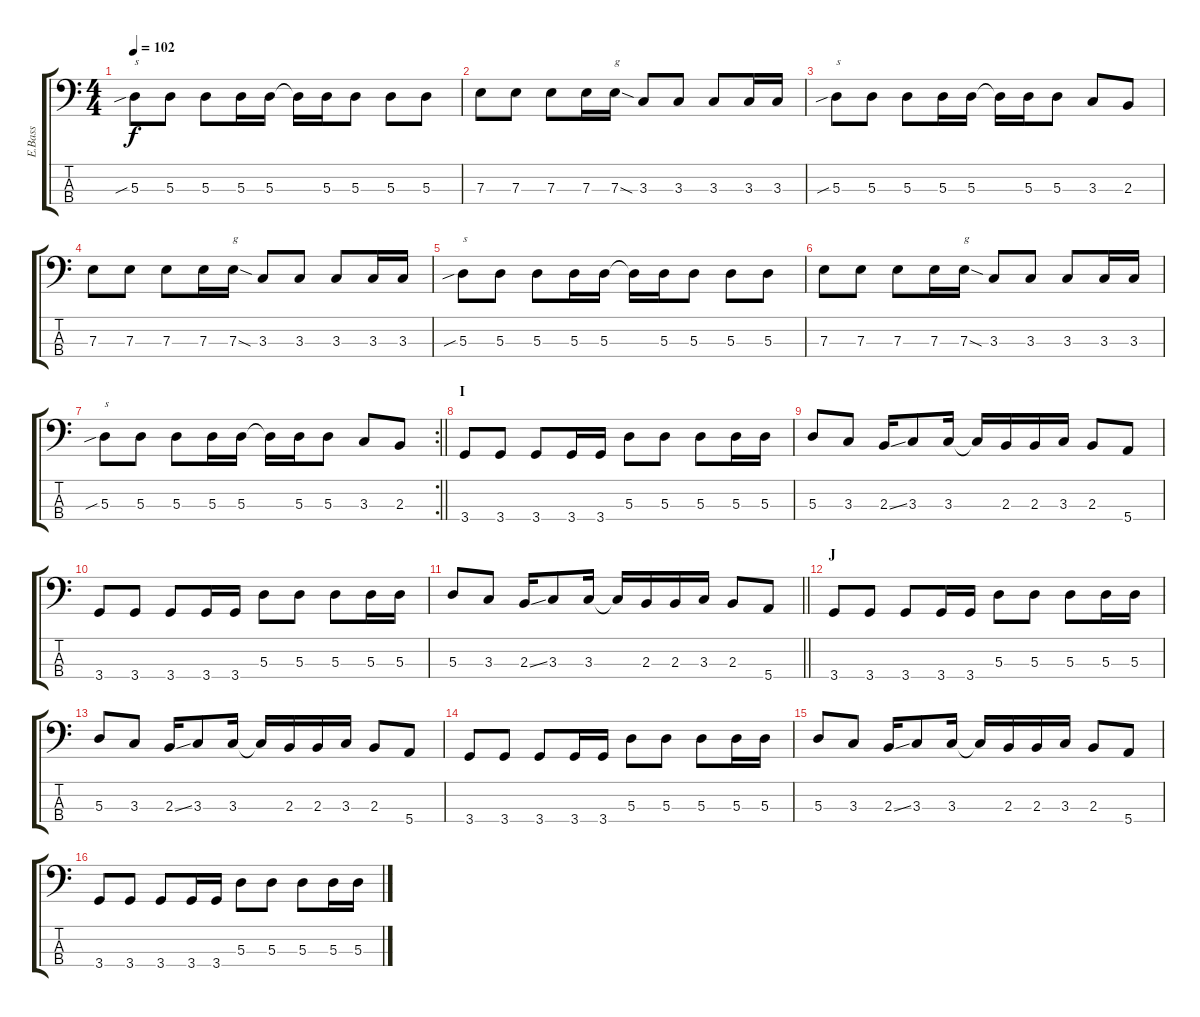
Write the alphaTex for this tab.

\track ("E.Bass" "E.Bass") {instrument electricbassfinger}
\staff {score tabs}
\tuning (G2 D2 A1 E1) {hide}
\ts (4 4)
\tempo 102
\clef f4
\ks c
5.3{sib}.8{txt "s" dy f} 5.3.8 5.3.8 5.3.16 5.3.16 5.3{t}.16 5.3.16 5.3.8 5.3.8 5.3.8 |
7.3.8 7.3.8 7.3.8 7.3.16 7.3{sod}.16{txt "g"} 3.3.8 3.3.8 3.3.8 3.3.16 3.3.16 |
5.3{sib}.8{txt "s"} 5.3.8 5.3.8 5.3.16 5.3.16 5.3{t}.16 5.3.16 5.3.8 3.3.8 2.3.8 |
7.3.8 7.3.8 7.3.8 7.3.16 7.3{sod}.16{txt "g"} 3.3.8 3.3.8 3.3.8 3.3.16 3.3.16 |
5.3{sib}.8{txt "s"} 5.3.8 5.3.8 5.3.16 5.3.16 5.3{t}.16 5.3.16 5.3.8 5.3.8 5.3.8 |
7.3.8 7.3.8 7.3.8 7.3.16 7.3{sod}.16{txt "g"} 3.3.8 3.3.8 3.3.8 3.3.16 3.3.16 |
\rc 2
\barLineRight lightlight
5.3{sib}.8{txt "s"} 5.3.8 5.3.8 5.3.16 5.3.16 5.3{t}.16 5.3.16 5.3.8 3.3.8 2.3.8 |
\section ("" "I")
3.4.8 3.4.8 3.4.8 3.4.16 3.4.16 5.3.8 5.3.8 5.3.8 5.3.16 5.3.16 |
5.3.8 3.3.8 2.3{ss}.16 3.3.8 3.3.16 3.3{t}.16 2.3.16 2.3.16 3.3.16 2.3.8 5.4.8 |
3.4.8 3.4.8 3.4.8 3.4.16 3.4.16 5.3.8 5.3.8 5.3.8 5.3.16 5.3.16 |
\barLineRight lightlight
5.3.8 3.3.8 2.3{ss}.16 3.3.8 3.3.16 3.3{t}.16 2.3.16 2.3.16 3.3.16 2.3.8 5.4.8 |
\section ("" "J")
3.4.8 3.4.8 3.4.8 3.4.16 3.4.16 5.3.8 5.3.8 5.3.8 5.3.16 5.3.16 |
5.3.8 3.3.8 2.3{ss}.16 3.3.8 3.3.16 3.3{t}.16 2.3.16 2.3.16 3.3.16 2.3.8 5.4.8 |
3.4.8 3.4.8 3.4.8 3.4.16 3.4.16 5.3.8 5.3.8 5.3.8 5.3.16 5.3.16 |
5.3.8 3.3.8 2.3{ss}.16 3.3.8 3.3.16 3.3{t}.16 2.3.16 2.3.16 3.3.16 2.3.8 5.4.8 |
3.4.8 3.4.8 3.4.8 3.4.16 3.4.16 5.3.8 5.3.8 5.3.8 5.3.16 5.3.16
